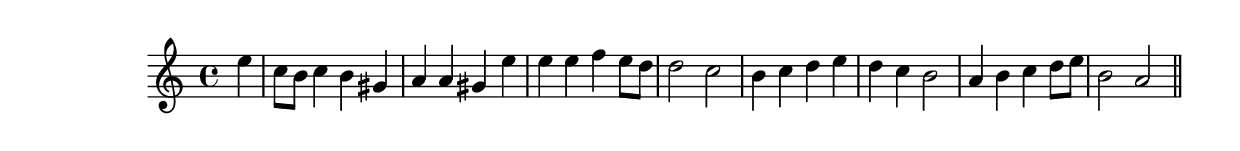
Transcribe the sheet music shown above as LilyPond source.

\version "2.19.49"
%{\header {
  title = "Chorale, `O Traurigkeit, o Herzeleid'"
  composer = "J.S. Bach"
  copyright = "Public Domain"
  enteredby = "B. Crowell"
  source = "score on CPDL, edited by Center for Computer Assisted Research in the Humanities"
}%}
\score{{\key a \minor
\time 4/4
%{\tempo 4=120
%}\relative e'' {
  \partial 4
  e4 | c8 b c4 b gis | a a gis e' | e e f e8 d | d2 c | b4 c d e | d c b2 | a4 b c d8 e | b2 a 
  \bar "||"
}
}}